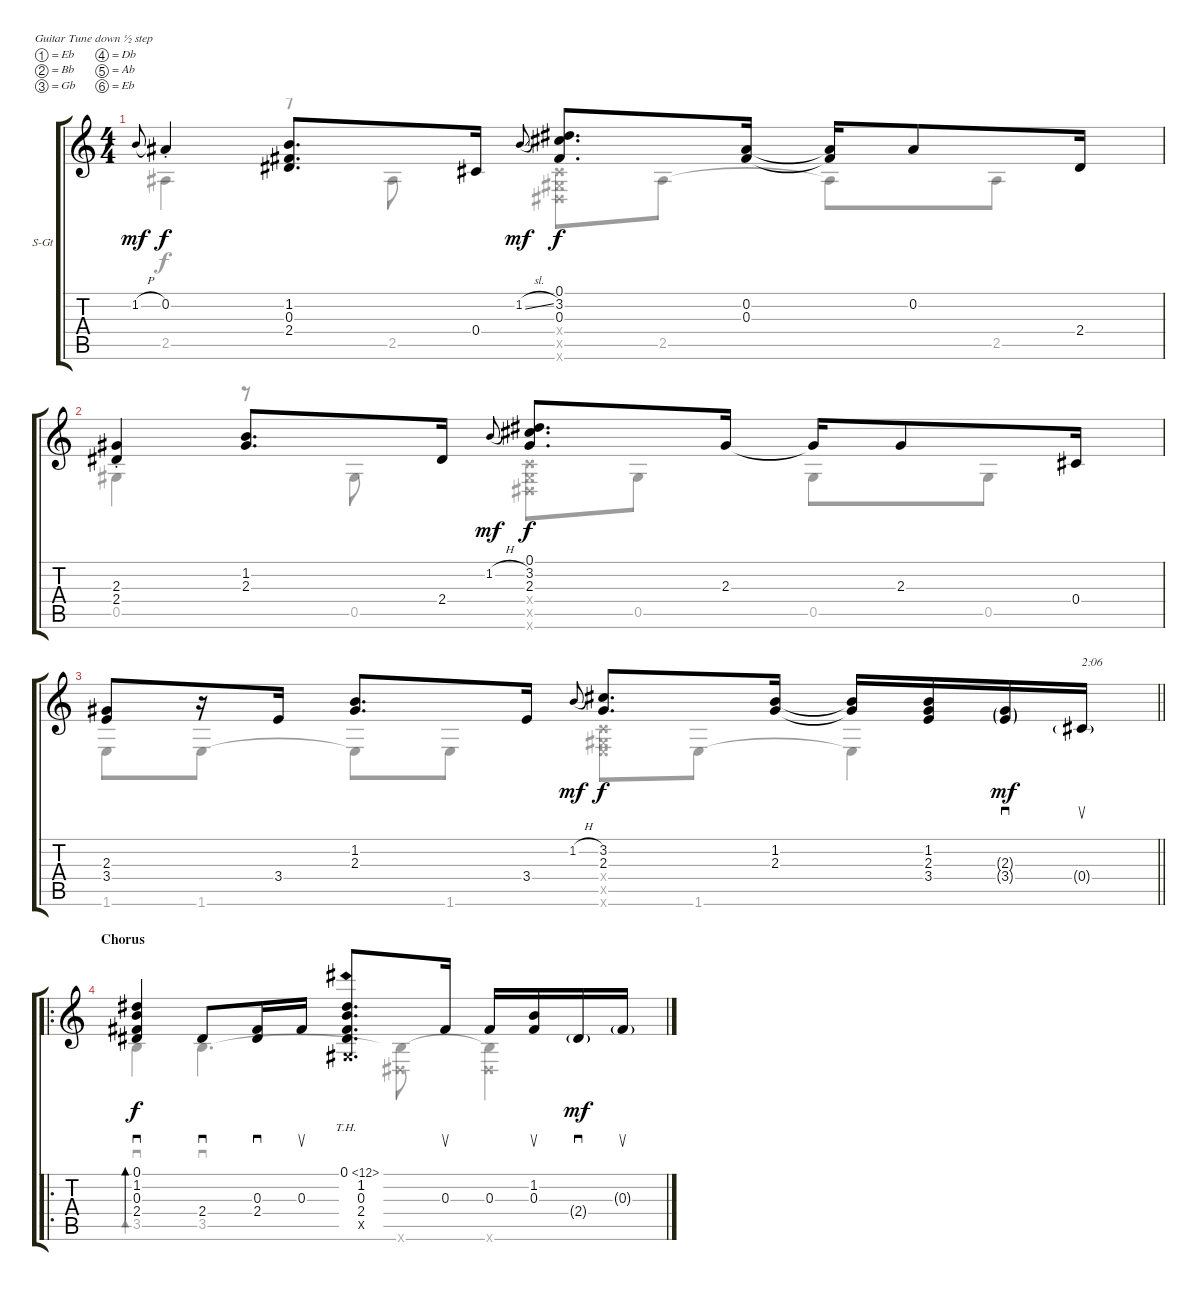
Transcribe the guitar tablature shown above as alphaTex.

\bracketExtendMode groupsimilarinstruments
\firstSystemTrackNameOrientation horizontal
\otherSystemsTrackNameOrientation horizontal
\track ("Æ®·¢ 1" "S-Gt") {instrument acousticguitarsteel}
\staff {score tabs}
\tuning (Eb4 Bb3 Gb3 Db3 Ab2 Eb2)
\voice
\ts (4 4)
\tempo (120 hide)
\clef g2
\ks c
1.2{h}.8{gr onbeat dy mf} 0.2{st}.4{dy f} (1.2 0.3 2.4).8{d} 0.4.16 1.2{sl}.8{gr onbeat dy mf} (0.1 3.2 0.3).8{d dy f} (0.2 0.3).16 (0.2{t} 0.3{t}).16 0.2.8 2.4.16 |
(2.3{st} 2.4{st}).4 (1.2 2.3).8{d} 2.4.16 1.2{h}.8{gr onbeat dy mf} (0.1 3.2 2.3).8{d dy f} 2.3.16 2.3{t}.16 2.3.8 0.4.16 |
\barLineRight lightlight
(2.3 3.4).8 r.16 3.4.16 (1.2 2.3).8{d} 3.4.16 1.2{h}.8{gr onbeat dy mf} (3.2 2.3).8{d dy f} (1.2 2.3).16 (1.2{t} 2.3{t}).16 (1.2 2.3 3.4).16 (2.3{g} 3.4{g}).16{sd dy mf} 0.4{g}.16{su txt "2:06"} |
\ro
\section ("" "Chorus")
(0.1 1.2 0.3 2.4).4{sd bd 60 dy f} 2.4.8{sd} (0.3 2.4).16{sd} 0.3.16{su} (0.1{th 12} 1.2 0.3 2.4 0.5{x}).8{d} 0.3.16{su} 0.3.16 (1.2 0.3).16{su} 2.4{g}.16{sd dy mf} 0.3{g}.16{su}
\voice
\clef g2
\ottava regular
\simile none
\ks c
2.5.4{dy f} r.8 2.5.8 (0.4{x} 0.5{x} 0.6{x}).8 2.5.8 2.5{t}.8 2.5.8 |
0.5.4 r.8 0.5.8 (0.4{x} 0.5{x} 0.6{x}).8 0.5.8 0.5.8 0.5.8 |
\barLineRight lightlight
1.6.8 1.6.8 1.6{t}.8 1.6.8 (0.4{x} 0.5{x} 1.6{x}).8 1.6.8 1.6{t}.4 |
3.5.4{sd bd 60} 3.5.4{d sd} (0.6{x} 3.5{t}).8 (3.5{t} 0.6{x}).4
